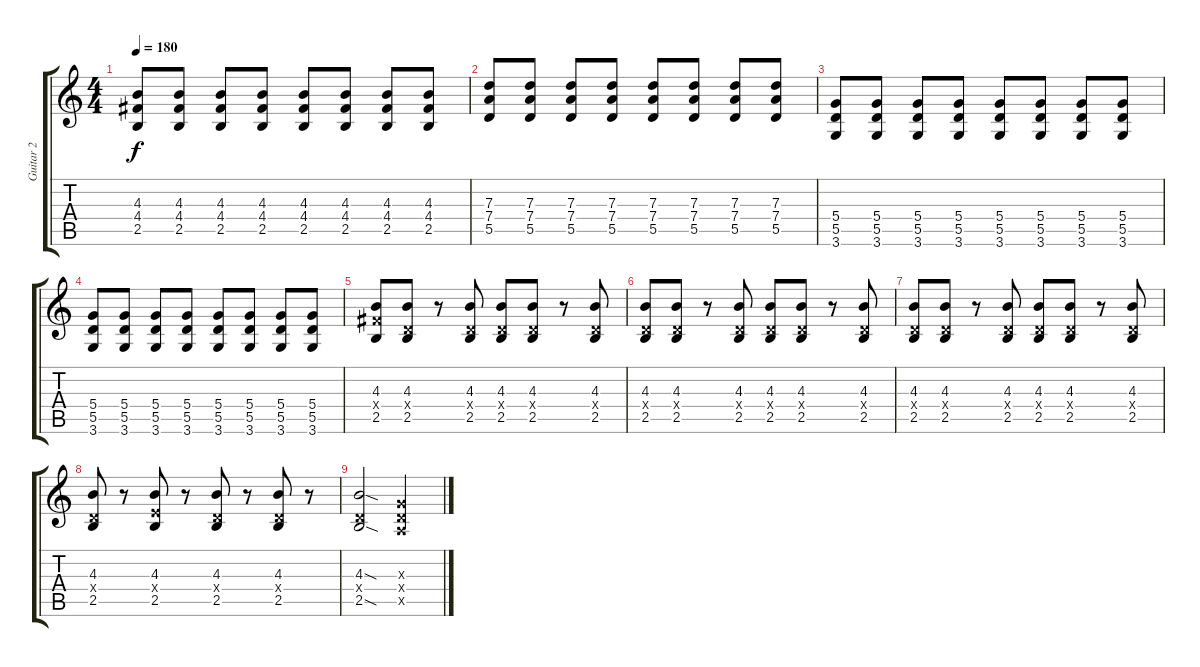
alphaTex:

\track ("Guitar 2" "Guitar 2") {instrument overdrivenguitar}
\staff {score tabs}
\tuning (E4 B3 G3 D3 A2 E2) {hide}
\ts (4 4)
\tempo 180
\clef g2
\ks c
(4.3 4.4 2.5).8{dy f} (4.3 4.4 2.5).8 (4.3 4.4 2.5).8 (4.3 4.4 2.5).8 (4.3 4.4 2.5).8 (4.3 4.4 2.5).8 (4.3 4.4 2.5).8 (4.3 4.4 2.5).8 |
(7.3 7.4 5.5).8 (7.3 7.4 5.5).8 (7.3 7.4 5.5).8 (7.3 7.4 5.5).8 (7.3 7.4 5.5).8 (7.3 7.4 5.5).8 (7.3 7.4 5.5).8 (7.3 7.4 5.5).8 |
(5.4 5.5 3.6).8 (5.4 5.5 3.6).8 (5.4 5.5 3.6).8 (5.4 5.5 3.6).8 (5.4 5.5 3.6).8 (5.4 5.5 3.6).8 (5.4 5.5 3.6).8 (5.4 5.5 3.6).8 |
(5.4 5.5 3.6).8 (5.4 5.5 3.6).8 (5.4 5.5 3.6).8 (5.4 5.5 3.6).8 (5.4 5.5 3.6).8 (5.4 5.5 3.6).8 (5.4 5.5 3.6).8 (5.4 5.5 3.6).8 |
(4.3 4.4{x} 2.5).8 (4.3 0.4{x} 2.5).8 r.8 (4.3 0.4{x} 2.5).8 (4.3 0.4{x} 2.5).8 (4.3 0.4{x} 2.5).8 r.8 (4.3 0.4{x} 2.5).8 |
(4.3 0.4{x} 2.5).8 (4.3 0.4{x} 2.5).8 r.8 (4.3 0.4{x} 2.5).8 (4.3 0.4{x} 2.5).8 (4.3 0.4{x} 2.5).8 r.8 (4.3 0.4{x} 2.5).8 |
(4.3 0.4{x} 2.5).8 (4.3 0.4{x} 2.5).8 r.8 (4.3 0.4{x} 2.5).8 (4.3 0.4{x} 2.5).8 (4.3 0.4{x} 2.5).8 r.8 (4.3 0.4{x} 2.5).8 |
(4.3 0.4{x} 2.5).8 r.8 (4.3 2.4{x} 2.5).8 r.8 (4.3 0.4{x} 2.5).8 r.8 (4.3 0.4{x} 2.5).8 r.8 |
(4.3{sod} 0.4{x} 2.5{sod}).2 (0.3{x} 0.4{x} 0.5{x}).2
